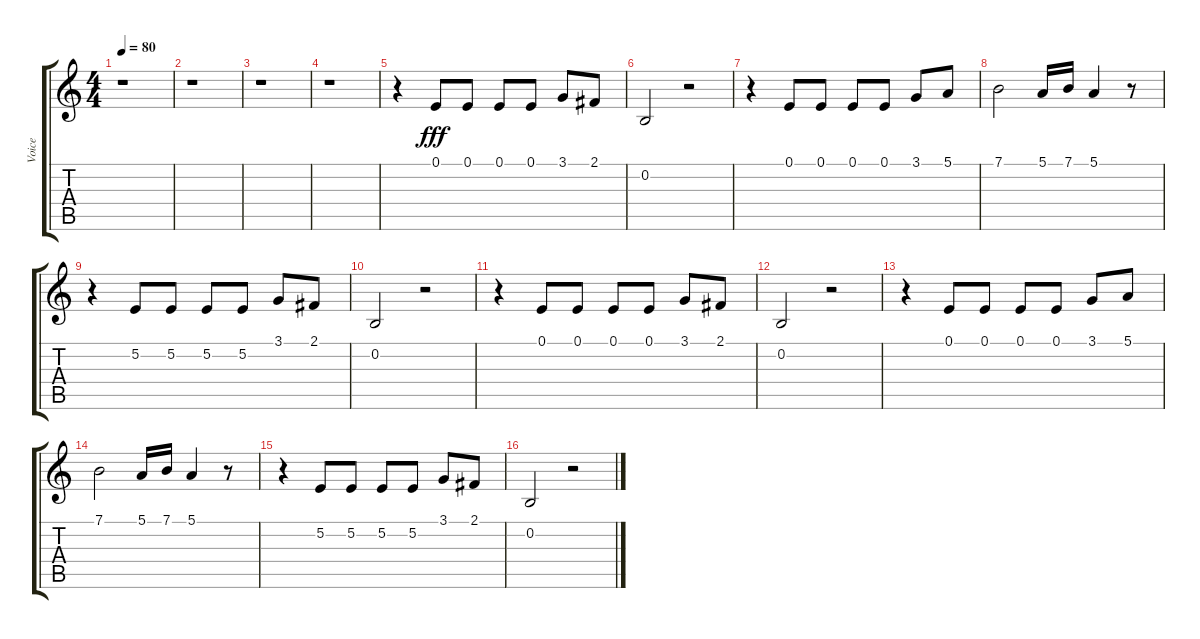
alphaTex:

\track ("Voice" "Voice") {instrument tenorsax}
\staff {score tabs}
\tuning (E4 B3 G3 D3 A2 E2) {hide}
\ts (4 4)
\tempo 80
\clef g2
\ks c
r.1{dy fff instrument tenorsax} |
r.1 |
r.1 |
r.1 |
r.4 0.1.8 0.1.8 0.1.8 0.1.8 3.1.8 2.1.8 |
0.2.2 r.2 |
r.4 0.1.8 0.1.8 0.1.8 0.1.8 3.1.8 5.1.8 |
7.1.2 5.1.16 7.1.16 5.1.4 r.8 |
r.4 5.2.8 5.2.8 5.2.8 5.2.8 3.1.8 2.1.8 |
0.2.2 r.2 |
r.4 0.1.8 0.1.8 0.1.8 0.1.8 3.1.8 2.1.8 |
0.2.2 r.2 |
r.4 0.1.8 0.1.8 0.1.8 0.1.8 3.1.8 5.1.8 |
7.1.2 5.1.16 7.1.16 5.1.4 r.8 |
r.4 5.2.8 5.2.8 5.2.8 5.2.8 3.1.8 2.1.8 |
0.2.2 r.2
